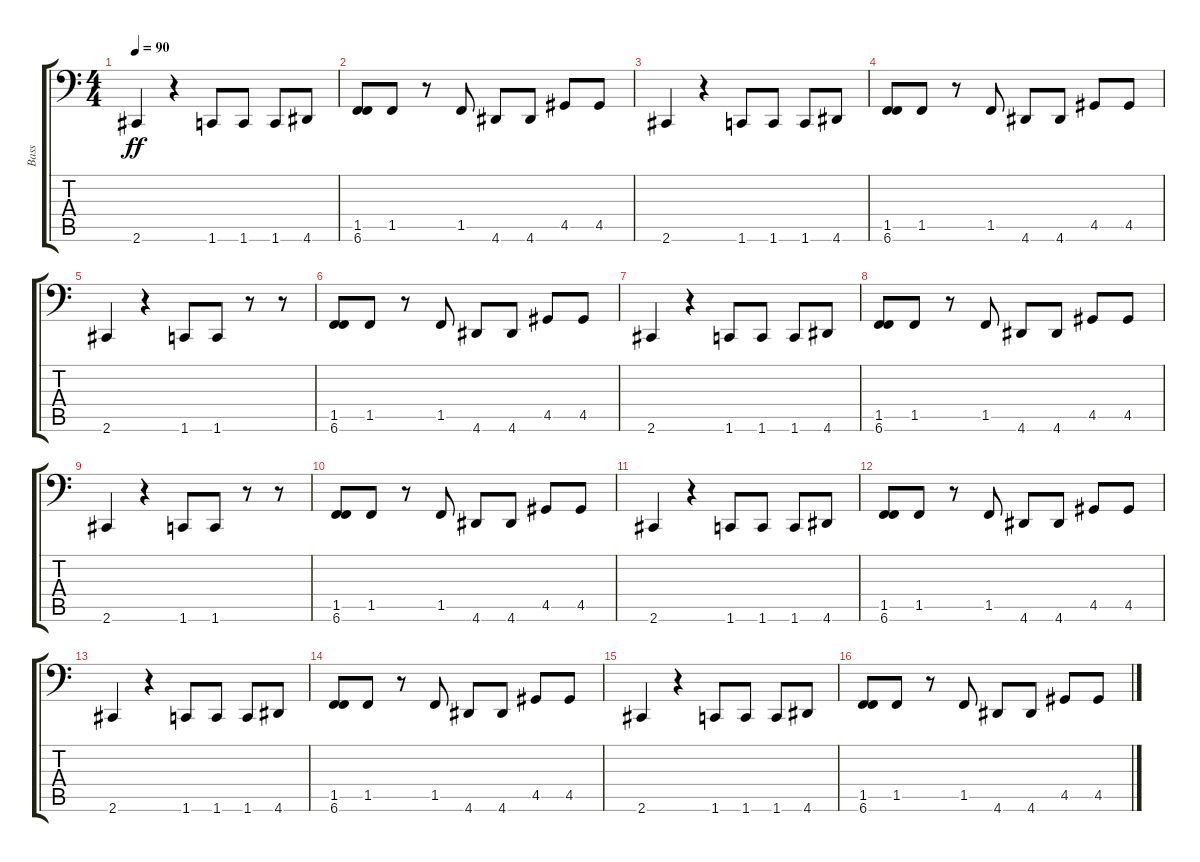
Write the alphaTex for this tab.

\track ("Bass" "Bass") {instrument electricbasspick}
\staff {score tabs}
\tuning (C3 G2 D2 A1 E1 B0) {hide}
\ts (4 4)
\tempo 90
\clef f4
\ks c
2.6.4{dy ff} r.4 1.6.8 1.6.8 1.6.8 4.6.8 |
(1.5 6.6).8 1.5.8 r.8 1.5.8 4.6.8 4.6.8 4.5.8 4.5.8 |
2.6.4 r.4 1.6.8 1.6.8 1.6.8 4.6.8 |
(1.5 6.6).8 1.5.8 r.8 1.5.8 4.6.8 4.6.8 4.5.8 4.5.8 |
2.6.4 r.4 1.6.8 1.6.8 r.8 r.8 |
(1.5 6.6).8 1.5.8 r.8 1.5.8 4.6.8 4.6.8 4.5.8 4.5.8 |
2.6.4 r.4 1.6.8 1.6.8 1.6.8 4.6.8 |
(1.5 6.6).8 1.5.8 r.8 1.5.8 4.6.8 4.6.8 4.5.8 4.5.8 |
2.6.4 r.4 1.6.8 1.6.8 r.8 r.8 |
(1.5 6.6).8 1.5.8 r.8 1.5.8 4.6.8 4.6.8 4.5.8 4.5.8 |
2.6.4 r.4 1.6.8 1.6.8 1.6.8 4.6.8 |
(1.5 6.6).8 1.5.8 r.8 1.5.8 4.6.8 4.6.8 4.5.8 4.5.8 |
2.6.4 r.4 1.6.8 1.6.8 1.6.8 4.6.8 |
(1.5 6.6).8 1.5.8 r.8 1.5.8 4.6.8 4.6.8 4.5.8 4.5.8 |
2.6.4 r.4 1.6.8 1.6.8 1.6.8 4.6.8 |
(1.5 6.6).8 1.5.8 r.8 1.5.8 4.6.8 4.6.8 4.5.8 4.5.8
